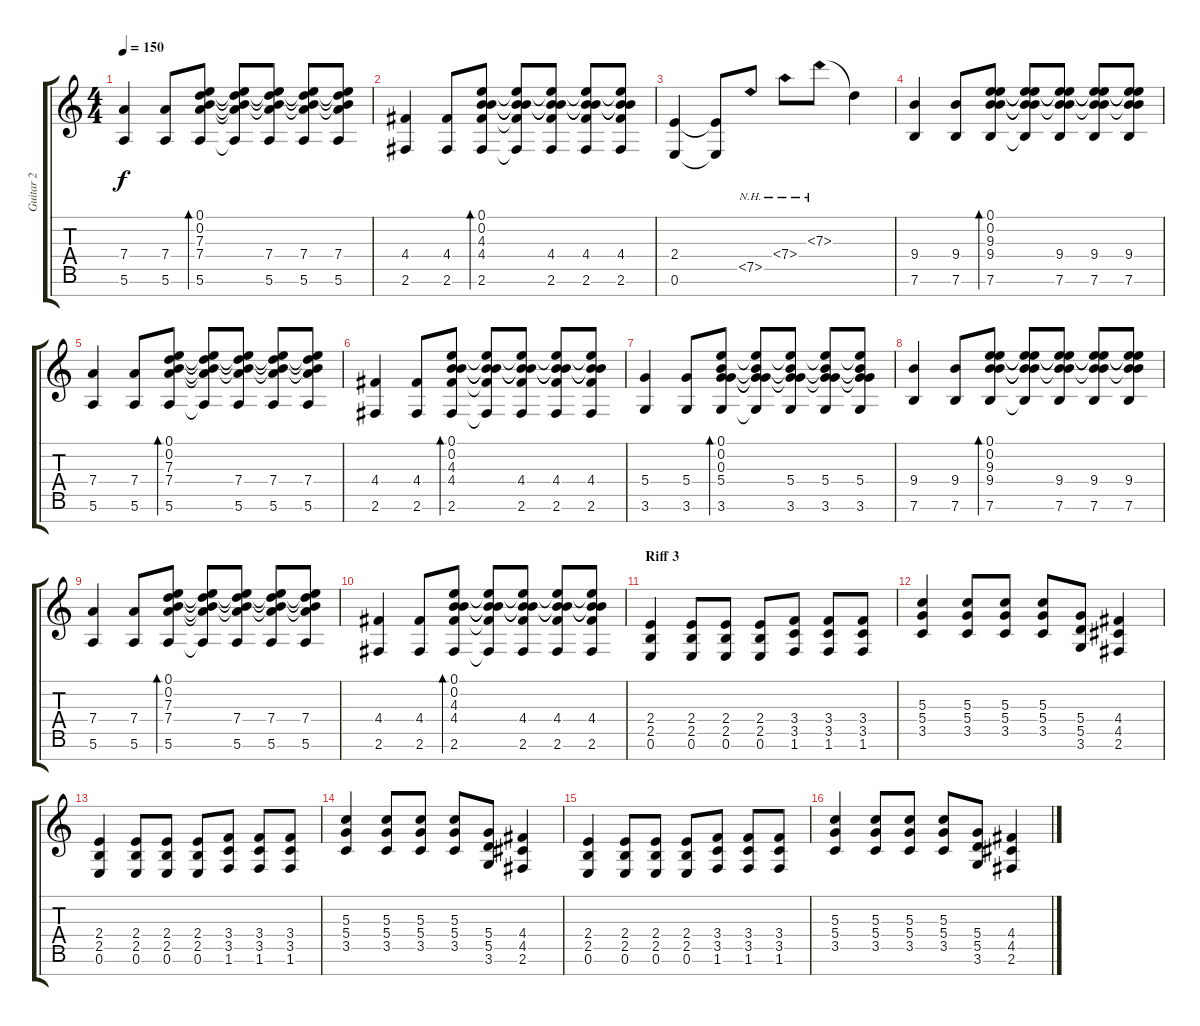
\track ("Guitar 2" "Guitar 2") {instrument overdrivenguitar}
\staff {score tabs}
\tuning (E4 B3 G3 D3 A2 E2 B1) {hide}
\ts (4 4)
\tempo 150
\clef g2
\ks c
(7.4 5.6).4{dy f} (7.4 5.6).8 (0.1 0.2 7.3 7.4 5.6).8{bd 120} (0.1{t} 0.2{t} 7.3{t} 7.4{t} 5.6{t}).8 (0.1{t} 0.2{t} 7.3{t} 7.4 5.6).8 (0.1{t} 0.2{t} 7.3{t} 7.4 5.6).8 (0.1{t} 0.2{t} 7.3{t} 7.4 5.6).8 |
(4.4 2.6).4 (4.4 2.6).8 (0.1 0.2 4.3 4.4 2.6).8{bd 120} (0.1{t} 0.2{t} 4.3{t} 4.4{t} 2.6{t}).8 (0.1{t} 0.2{t} 4.3{t} 4.4 2.6).8 (0.1{t} 0.2{t} 4.3{t} 4.4 2.6).8 (0.1{t} 0.2{t} 4.3{t} 4.4 2.6).8 |
(2.4 0.6).4 (2.4{t} 0.6{t}).8 7.5{nh}.8 7.4{nh}.8 7.3{nh}.8 7.3{t}.4 |
(9.4 7.6).4{instrument distortionguitar} (9.4 7.6).8 (0.1 0.2 9.3 9.4 7.6).8{bd 120} (0.1{t} 0.2{t} 9.3{t} 9.4{t} 7.6{t}).8 (0.1{t} 0.2{t} 9.3{t} 9.4 7.6).8 (0.1{t} 0.2{t} 9.3{t} 9.4 7.6).8 (0.1{t} 0.2{t} 9.3{t} 9.4 7.6).8 |
(7.4 5.6).4 (7.4 5.6).8 (0.1 0.2 7.3 7.4 5.6).8{bd 120} (0.1{t} 0.2{t} 7.3{t} 7.4{t} 5.6{t}).8 (0.1{t} 0.2{t} 7.3{t} 7.4 5.6).8 (0.1{t} 0.2{t} 7.3{t} 7.4 5.6).8 (0.1{t} 0.2{t} 7.3{t} 7.4 5.6).8 |
(4.4 2.6).4 (4.4 2.6).8 (0.1 0.2 4.3 4.4 2.6).8{bd 120} (0.1{t} 0.2{t} 4.3{t} 4.4{t} 2.6{t}).8 (0.1{t} 0.2{t} 4.3{t} 4.4 2.6).8 (0.1{t} 0.2{t} 4.3{t} 4.4 2.6).8 (0.1{t} 0.2{t} 4.3{t} 4.4 2.6).8 |
(5.4 3.6).4 (5.4 3.6).8 (0.1 0.2 0.3 5.4 3.6).8{bd 120} (0.1{t} 0.2{t} 0.3{t} 5.4{t} 3.6{t}).8 (0.1{t} 0.2{t} 0.3{t} 5.4 3.6).8 (0.1{t} 0.2{t} 0.3{t} 5.4 3.6).8 (0.1{t} 0.2{t} 0.3{t} 5.4 3.6).8 |
(9.4 7.6).4 (9.4 7.6).8 (0.1 0.2 9.3 9.4 7.6).8{bd 120} (0.1{t} 0.2{t} 9.3{t} 9.4{t} 7.6{t}).8 (0.1{t} 0.2{t} 9.3{t} 9.4 7.6).8 (0.1{t} 0.2{t} 9.3{t} 9.4 7.6).8 (0.1{t} 0.2{t} 9.3{t} 9.4 7.6).8 |
(7.4 5.6).4 (7.4 5.6).8 (0.1 0.2 7.3 7.4 5.6).8{bd 120} (0.1{t} 0.2{t} 7.3{t} 7.4{t} 5.6{t}).8 (0.1{t} 0.2{t} 7.3{t} 7.4 5.6).8 (0.1{t} 0.2{t} 7.3{t} 7.4 5.6).8 (0.1{t} 0.2{t} 7.3{t} 7.4 5.6).8 |
(4.4 2.6).4 (4.4 2.6).8 (0.1 0.2 4.3 4.4 2.6).8{bd 120} (0.1{t} 0.2{t} 4.3{t} 4.4{t} 2.6{t}).8 (0.1{t} 0.2{t} 4.3{t} 4.4 2.6).8 (0.1{t} 0.2{t} 4.3{t} 4.4 2.6).8 (0.1{t} 0.2{t} 4.3{t} 4.4 2.6).8 |
\section ("" "Riff 3")
(2.4 2.5 0.6).4 (2.4 2.5 0.6).8 (2.4 2.5 0.6).8 (2.4 2.5 0.6).8 (3.4 3.5 1.6).8 (3.4 3.5 1.6).8 (3.4 3.5 1.6).8 |
(5.3 5.4 3.5).4 (5.3 5.4 3.5).8 (5.3 5.4 3.5).8 (5.3 5.4 3.5).8 (5.4 5.5 3.6).8 (4.4 4.5 2.6).4 |
(2.4 2.5 0.6).4 (2.4 2.5 0.6).8 (2.4 2.5 0.6).8 (2.4 2.5 0.6).8 (3.4 3.5 1.6).8 (3.4 3.5 1.6).8 (3.4 3.5 1.6).8 |
(5.3 5.4 3.5).4 (5.3 5.4 3.5).8 (5.3 5.4 3.5).8 (5.3 5.4 3.5).8 (5.4 5.5 3.6).8 (4.4 4.5 2.6).4 |
(2.4 2.5 0.6).4 (2.4 2.5 0.6).8 (2.4 2.5 0.6).8 (2.4 2.5 0.6).8 (3.4 3.5 1.6).8 (3.4 3.5 1.6).8 (3.4 3.5 1.6).8 |
(5.3 5.4 3.5).4 (5.3 5.4 3.5).8 (5.3 5.4 3.5).8 (5.3 5.4 3.5).8 (5.4 5.5 3.6).8 (4.4 4.5 2.6).4
